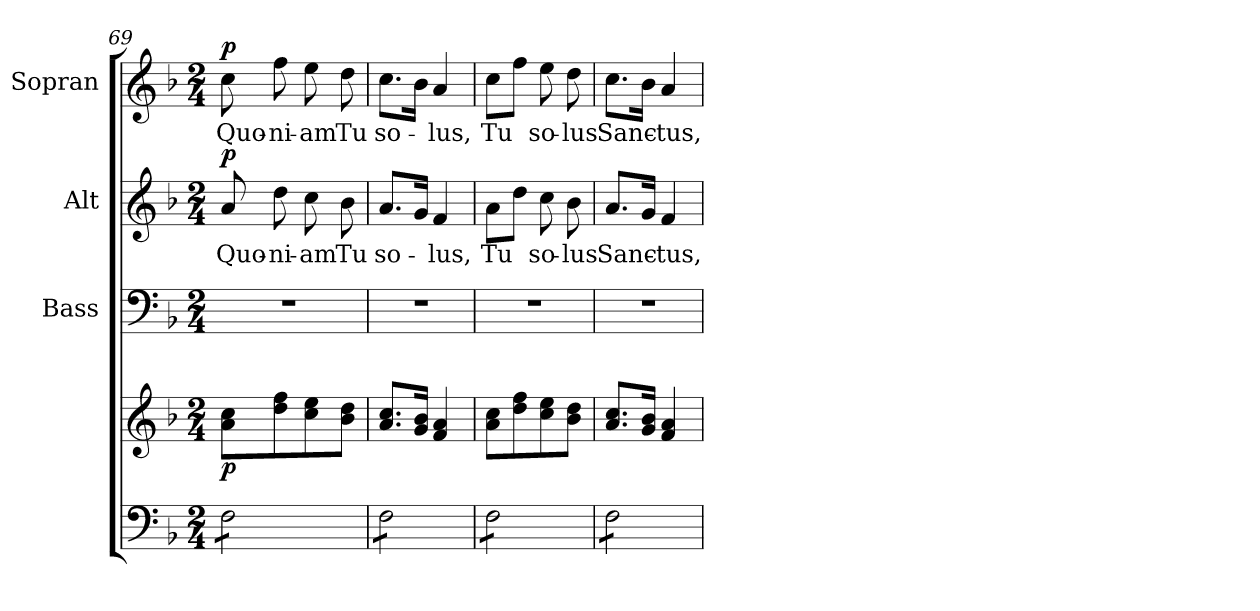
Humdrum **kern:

**kern	**kern	**dynam	**kern	**kern	**text	**dynam	**kern	**text	**dynam
*part4	*part4	*part4	*part3	*part2	*part2	*part2	*part1	*part1	*part1
*staff5	*staff4	*staff4/5	*staff3	*staff2	*staff2	*staff2	*staff1	*staff1	*staff1
*	*	*	*I"Bass	*I"Alt	*	*	*I"Sopran	*	*
*	*	*	*I'B.	*I'A.	*	*	*I'S.	*	*
*clefF4	*clefG2	*	*clefF4	*clefG2	*	*	*clefG2	*	*
*k[b-]	*k[b-]	*	*k[b-]	*k[b-]	*	*	*k[b-]	*	*
*F:	*F:	*	*F:	*F:	*	*	*F:	*	*
*M2/4	*M2/4	*	*M2/4	*M2/4	*	*	*M2/4	*	*
=69	=69	=69	=69	=69	=69	=69	=69	=69	=69
!	!	!LO:DY:b	!	!	!LO:LY:b	!LO:DY:a	!	!LO:LY:b	!LO:DY:a
*tremolo	*	*	*	*	*	*	*	*	*
8F\L	8a\ 8cc\L	p	2r	8a/	Quo-	p	8cc\	Quo-	p
!	!	!	!	!	!LO:LY:b	!	!	!LO:LY:b	!
8F\	8dd\ 8ff\	.	.	8dd\	-ni-	.	8ff\	-ni-	.
!	!	!	!	!	!LO:LY:b	!	!	!LO:LY:b	!
8F\	8cc\ 8ee\	.	.	8cc\	-am	.	8ee\	-am	.
!	!	!	!	!	!LO:LY:b	!	!	!LO:LY:b	!
8F\J	8b-\ 8dd\J	.	.	8b-\	Tu	.	8dd\	Tu	.
=70	=70	=70	=70	=70	=70	=70	=70	=70	=70
!	!	!	!	!	!LO:LY:b	!	!	!LO:LY:b	!
8F\L	8.a/ 8.cc/L	.	2r	8.a/L	so-	.	8.cc\L	so-	.
8F\	.	.	.	.	.	.	.	.	.
.	16g/ 16b-/Jk	.	.	16g/Jk	.	.	16b-\Jk	.	.
!	!	!	!	!	!LO:LY:b	!	!	!LO:LY:b	!
8F\	4f/ 4a/	.	.	4f/	-lus,	.	4a/	-lus,	.
8F\J	.	.	.	.	.	.	.	.	.
=71	=71	=71	=71	=71	=71	=71	=71	=71	=71
!	!	!	!	!	!LO:LY:b	!	!	!LO:LY:b	!
8F\L	8a\ 8cc\L	.	2r	8a\L	Tu	.	8cc\L	Tu	.
8F\	8dd\ 8ff\	.	.	8dd\J	.	.	8ff\J	.	.
!	!	!	!	!	!LO:LY:b	!	!	!LO:LY:b	!
8F\	8cc\ 8ee\	.	.	8cc\	so-	.	8ee\	so-	.
!	!	!	!	!	!LO:LY:b	!	!	!LO:LY:b	!
8F\J	8b-\ 8dd\J	.	.	8b-\	-lus	.	8dd\	-lus	.
!!LO:PB:g=z
=72	=72	=72	=72	=72	=72	=72	=72	=72	=72
!	!	!	!	!	!LO:LY:b	!	!	!LO:LY:b	!
8F\L	8.a/ 8.cc/L	.	2r	8.a/L	Sanc-	.	8.cc\L	Sanc-	.
8F\	.	.	.	.	.	.	.	.	.
.	16g/ 16b-/Jk	.	.	16g/Jk	.	.	16b-\Jk	.	.
!	!	!	!	!	!LO:LY:b	!	!	!LO:LY:b	!
8F\	4f/ 4a/	.	.	4f/	-tus,	.	4a/	-tus,	.
8F\J	.	.	.	.	.	.	.	.	.
*Xtremolo	*	*	*	*	*	*	*	*	*
=	=	=	=	=	=	=	=	=	=
*-	*-	*-	*-	*-	*-	*-	*-	*-	*-
